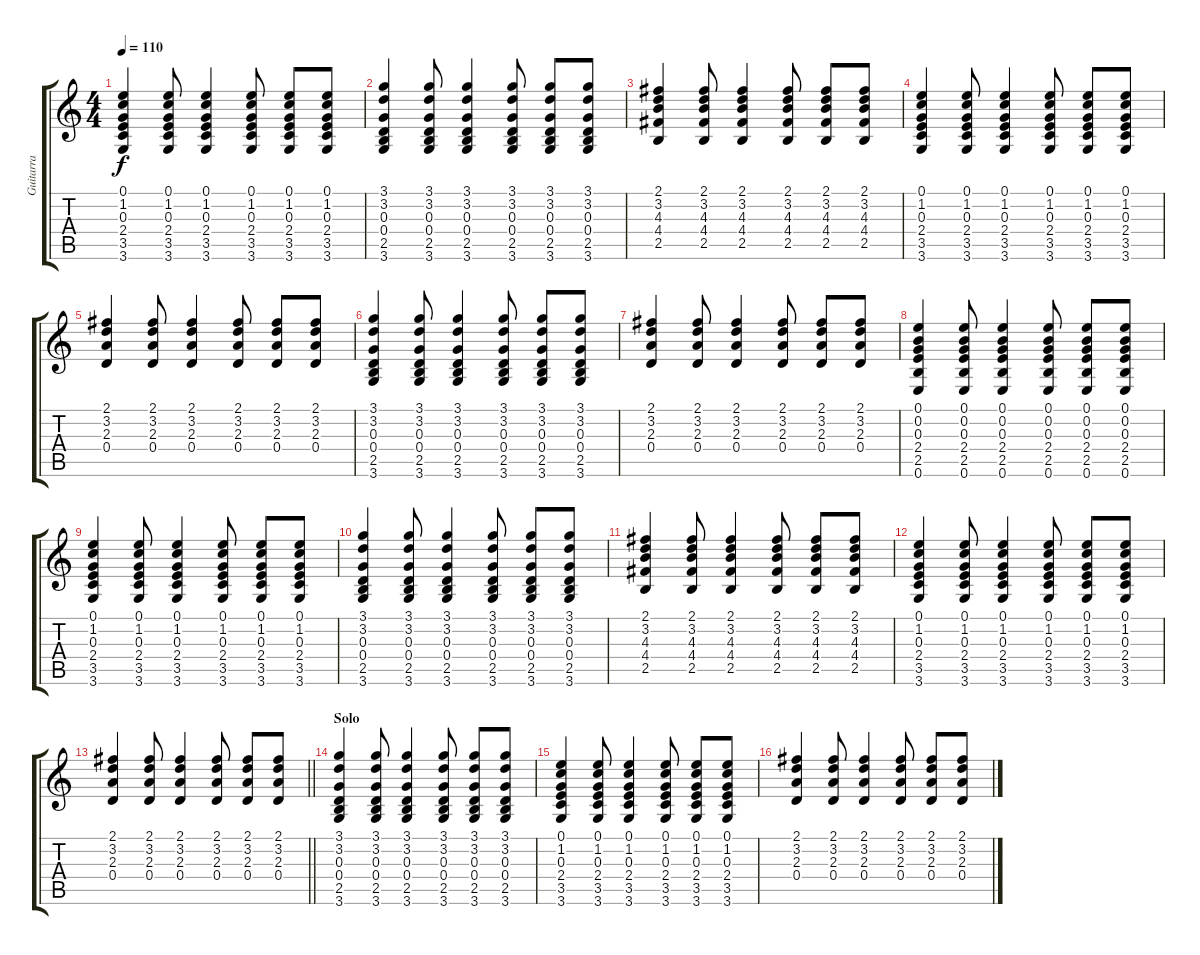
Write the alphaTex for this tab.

\track ("Guitarra" "Guitarra") {instrument acousticguitarsteel}
\staff {score tabs}
\tuning (E4 B3 G3 D3 A2 E2) {hide}
\ts (4 4)
\tempo 110
\clef g2
\ks c
(0.1 1.2 0.3 2.4 3.5 3.6).4{dy f} (0.1 1.2 0.3 2.4 3.5 3.6).8 (0.1 1.2 0.3 2.4 3.5 3.6).4 (0.1 1.2 0.3 2.4 3.5 3.6).8 (0.1 1.2 0.3 2.4 3.5 3.6).8 (0.1 1.2 0.3 2.4 3.5 3.6).8 |
(3.1 3.2 0.3 0.4 2.5 3.6).4 (3.1 3.2 0.3 0.4 2.5 3.6).8 (3.1 3.2 0.3 0.4 2.5 3.6).4 (3.1 3.2 0.3 0.4 2.5 3.6).8 (3.1 3.2 0.3 0.4 2.5 3.6).8 (3.1 3.2 0.3 0.4 2.5 3.6).8 |
(2.1 3.2 4.3 4.4 2.5).4 (2.1 3.2 4.3 4.4 2.5).8 (2.1 3.2 4.3 4.4 2.5).4 (2.1 3.2 4.3 4.4 2.5).8 (2.1 3.2 4.3 4.4 2.5).8 (2.1 3.2 4.3 4.4 2.5).8 |
(0.1 1.2 0.3 2.4 3.5 3.6).4 (0.1 1.2 0.3 2.4 3.5 3.6).8 (0.1 1.2 0.3 2.4 3.5 3.6).4 (0.1 1.2 0.3 2.4 3.5 3.6).8 (0.1 1.2 0.3 2.4 3.5 3.6).8 (0.1 1.2 0.3 2.4 3.5 3.6).8 |
(2.1 3.2 2.3 0.4).4 (2.1 3.2 2.3 0.4).8 (2.1 3.2 2.3 0.4).4 (2.1 3.2 2.3 0.4).8 (2.1 3.2 2.3 0.4).8 (2.1 3.2 2.3 0.4).8 |
(3.1 3.2 0.3 0.4 2.5 3.6).4 (3.1 3.2 0.3 0.4 2.5 3.6).8 (3.1 3.2 0.3 0.4 2.5 3.6).4 (3.1 3.2 0.3 0.4 2.5 3.6).8 (3.1 3.2 0.3 0.4 2.5 3.6).8 (3.1 3.2 0.3 0.4 2.5 3.6).8 |
(2.1 3.2 2.3 0.4).4 (2.1 3.2 2.3 0.4).8 (2.1 3.2 2.3 0.4).4 (2.1 3.2 2.3 0.4).8 (2.1 3.2 2.3 0.4).8 (2.1 3.2 2.3 0.4).8 |
(0.1 0.2 0.3 2.4 2.5 0.6).4 (0.1 0.2 0.3 2.4 2.5 0.6).8 (0.1 0.2 0.3 2.4 2.5 0.6).4 (0.1 0.2 0.3 2.4 2.5 0.6).8 (0.1 0.2 0.3 2.4 2.5 0.6).8 (0.1 0.2 0.3 2.4 2.5 0.6).8 |
(0.1 1.2 0.3 2.4 3.5 3.6).4 (0.1 1.2 0.3 2.4 3.5 3.6).8 (0.1 1.2 0.3 2.4 3.5 3.6).4 (0.1 1.2 0.3 2.4 3.5 3.6).8 (0.1 1.2 0.3 2.4 3.5 3.6).8 (0.1 1.2 0.3 2.4 3.5 3.6).8 |
(3.1 3.2 0.3 0.4 2.5 3.6).4 (3.1 3.2 0.3 0.4 2.5 3.6).8 (3.1 3.2 0.3 0.4 2.5 3.6).4 (3.1 3.2 0.3 0.4 2.5 3.6).8 (3.1 3.2 0.3 0.4 2.5 3.6).8 (3.1 3.2 0.3 0.4 2.5 3.6).8 |
(2.1 3.2 4.3 4.4 2.5).4 (2.1 3.2 4.3 4.4 2.5).8 (2.1 3.2 4.3 4.4 2.5).4 (2.1 3.2 4.3 4.4 2.5).8 (2.1 3.2 4.3 4.4 2.5).8 (2.1 3.2 4.3 4.4 2.5).8 |
(0.1 1.2 0.3 2.4 3.5 3.6).4 (0.1 1.2 0.3 2.4 3.5 3.6).8 (0.1 1.2 0.3 2.4 3.5 3.6).4 (0.1 1.2 0.3 2.4 3.5 3.6).8 (0.1 1.2 0.3 2.4 3.5 3.6).8 (0.1 1.2 0.3 2.4 3.5 3.6).8 |
\barLineRight lightlight
(2.1 3.2 2.3 0.4).4 (2.1 3.2 2.3 0.4).8 (2.1 3.2 2.3 0.4).4 (2.1 3.2 2.3 0.4).8 (2.1 3.2 2.3 0.4).8 (2.1 3.2 2.3 0.4).8 |
\section ("" "Solo ")
(3.1 3.2 0.3 0.4 2.5 3.6).4 (3.1 3.2 0.3 0.4 2.5 3.6).8 (3.1 3.2 0.3 0.4 2.5 3.6).4 (3.1 3.2 0.3 0.4 2.5 3.6).8 (3.1 3.2 0.3 0.4 2.5 3.6).8 (3.1 3.2 0.3 0.4 2.5 3.6).8 |
(0.1 1.2 0.3 2.4 3.5 3.6).4 (0.1 1.2 0.3 2.4 3.5 3.6).8 (0.1 1.2 0.3 2.4 3.5 3.6).4 (0.1 1.2 0.3 2.4 3.5 3.6).8 (0.1 1.2 0.3 2.4 3.5 3.6).8 (0.1 1.2 0.3 2.4 3.5 3.6).8 |
(2.1 3.2 2.3 0.4).4 (2.1 3.2 2.3 0.4).8 (2.1 3.2 2.3 0.4).4 (2.1 3.2 2.3 0.4).8 (2.1 3.2 2.3 0.4).8 (2.1 3.2 2.3 0.4).8
